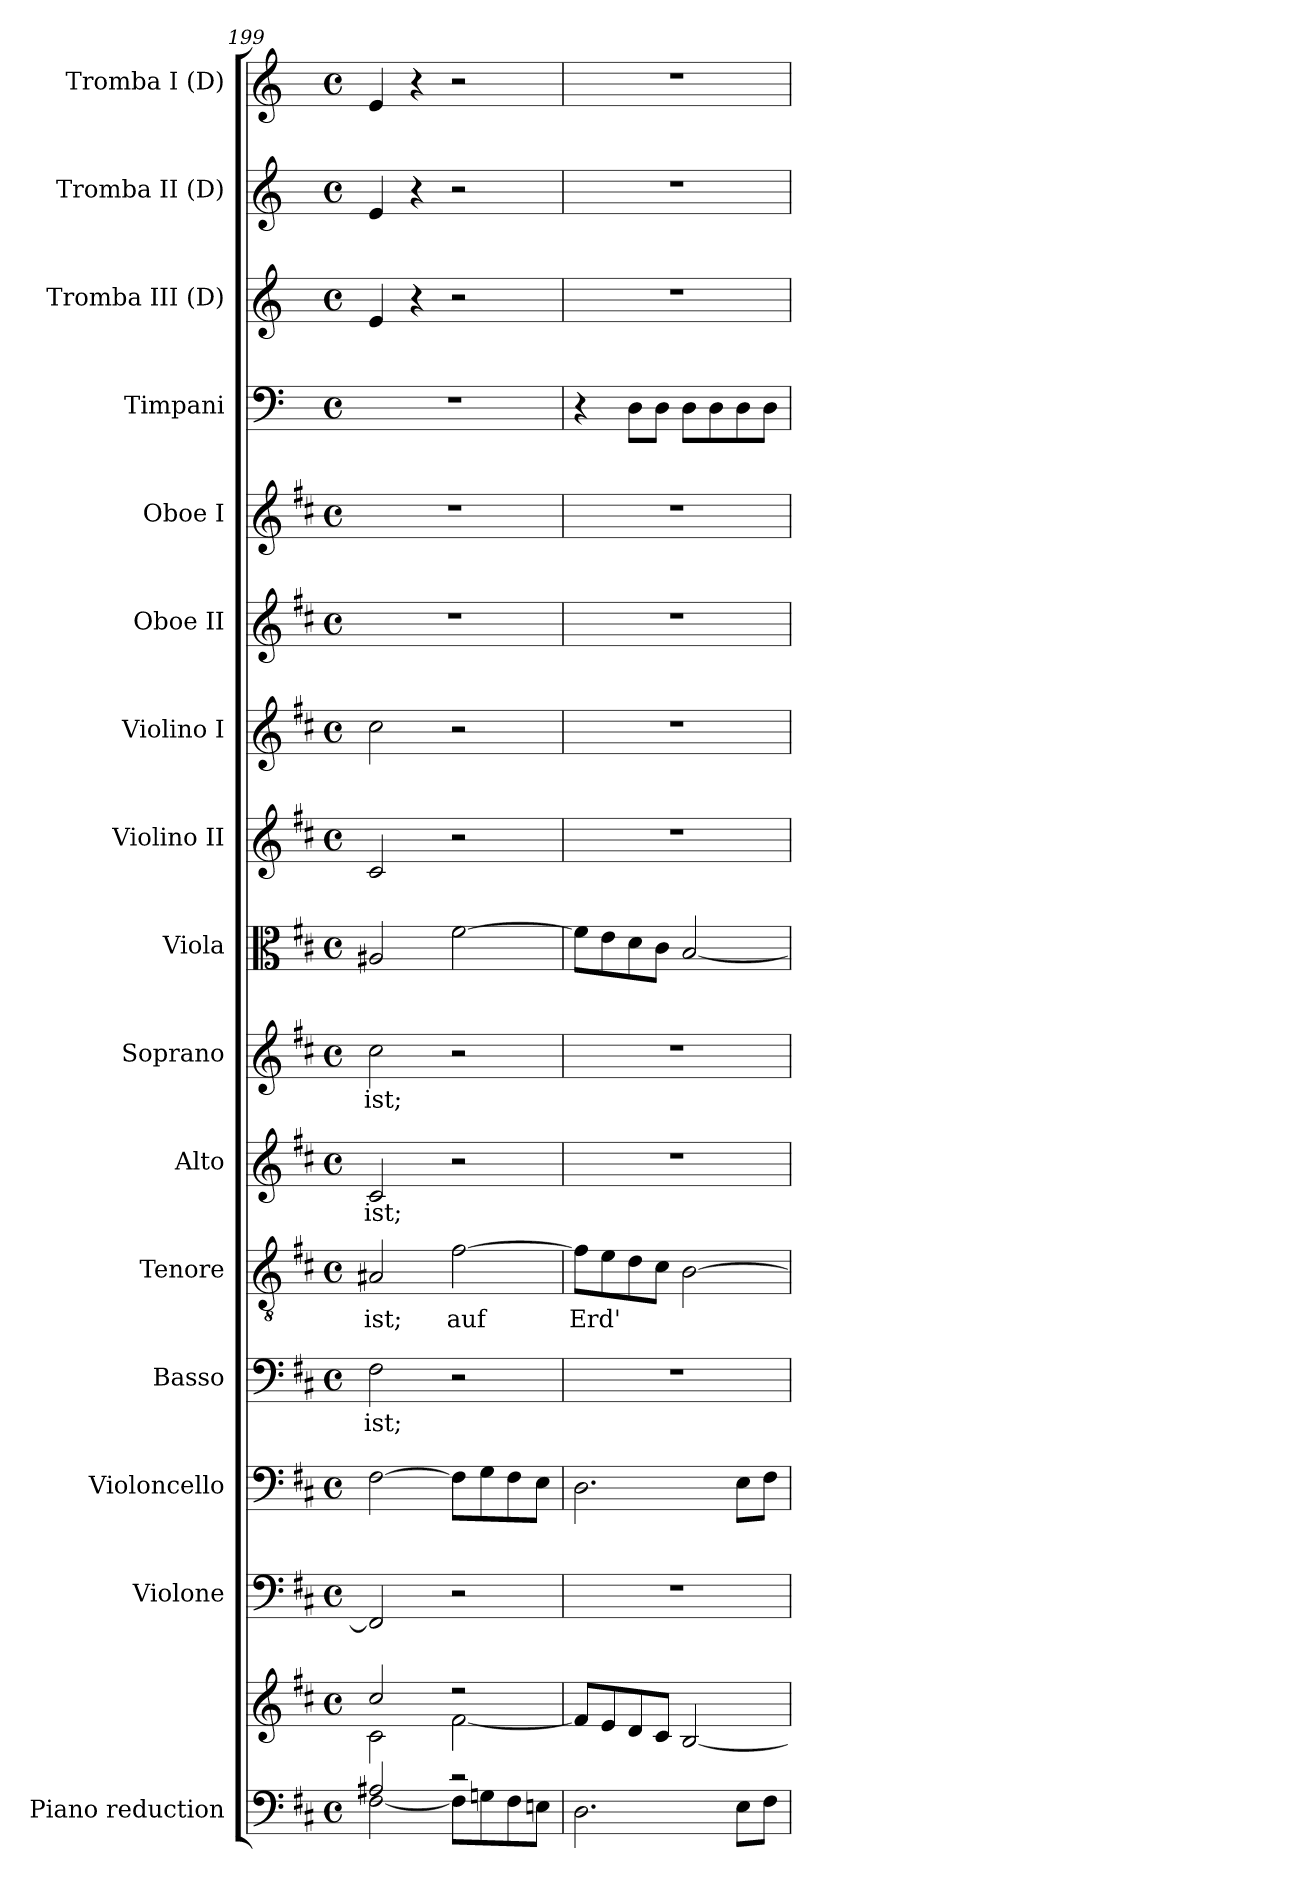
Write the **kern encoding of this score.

**kern	**kern	**kern	**kern	**kern	**text	**kern	**text	**kern	**text	**kern	**text	**kern	**kern	**kern	**kern	**kern	**kern	**kern	**kern	**kern
*part16	*part16	*part15	*part14	*part13	*part13	*part12	*part12	*part11	*part11	*part10	*part10	*part9	*part8	*part7	*part6	*part5	*part4	*part3	*part2	*part1
*staff17	*staff16	*staff15	*staff14	*staff13	*staff13	*staff12	*staff12	*staff11	*staff11	*staff10	*staff10	*staff9	*staff8	*staff7	*staff6	*staff5	*staff4	*staff3	*staff2	*staff1
*I"Piano reduction	*	*I"Violone	*I"Violoncello	*I"Basso	*	*I"Tenore	*	*I"Alto	*	*I"Soprano	*	*I"Viola	*I"Violino II	*I"Violino I	*I"Oboe II	*I"Oboe I	*I"Timpani	*I"Tromba III (D)	*I"Tromba II (D)	*I"Tromba I (D)
*I'Pno	*	*	*	*	*	*	*	*	*	*	*	*	*	*	*I'Ob	*I'Ob	*I'Timp	*	*	*
*clefF4	*clefG2	*clefF4	*clefF4	*clefF4	*	*clefGv2	*	*clefG2	*	*clefG2	*	*clefC3	*clefG2	*clefG2	*clefG2	*clefG2	*clefF4	*clefG2	*clefG2	*clefG2
*	*	*ITrd7c12	*	*	*	*	*	*	*	*	*	*	*	*	*	*	*	*ITrd-1c-2	*ITrd-1c-2	*ITrd-1c-2
*k[f#c#]	*k[f#c#]	*k[f#c#]	*k[f#c#]	*k[f#c#]	*	*k[f#c#]	*	*k[f#c#]	*	*k[f#c#]	*	*k[f#c#]	*k[f#c#]	*k[f#c#]	*k[f#c#]	*k[f#c#]	*k[]	*k[f#c#]	*k[f#c#]	*k[f#c#]
*M4/4	*M4/4	*M4/4	*M4/4	*M4/4	*	*M4/4	*	*M4/4	*	*M4/4	*	*M4/4	*M4/4	*M4/4	*M4/4	*M4/4	*M4/4	*M4/4	*M4/4	*M4/4
*met(c)	*met(c)	*met(c)	*met(c)	*met(c)	*	*met(c)	*	*met(c)	*	*met(c)	*	*met(c)	*met(c)	*met(c)	*met(c)	*met(c)	*met(c)	*met(c)	*met(c)	*met(c)
=199	=199	=199	=199	=199	=199	=199	=199	=199	=199	=199	=199	=199	=199	=199	=199	=199	=199	=199	=199	=199
*^	*^	*	*	*	*	*	*	*	*	*	*	*	*	*	*	*	*	*	*	*
!	!	!	!	!	!	!	!LO:LY:b	!	!LO:LY:b	!	!LO:LY:b	!	!LO:LY:b	!	!	!	!	!	!	!	!	!
2A#X/	[2F#\	2cc#/	2c#\	2FFF#/]	[2F#\	2F#\	ist;	2A#X/	ist;	2c#/	ist;	2cc#\	ist;	2A#X/	2c#/	2cc#\	1r	1r	1r	4f#/	4f#/	4f#/
.	.	.	.	.	.	.	.	.	.	.	.	.	.	.	.	.	.	.	.	4r	4r	4r
!	!	!	!	!	!	!	!	!	!LO:LY:b	!	!	!	!	!	!	!	!	!	!	!	!	!
2r	8F#\L]	2r	[2f#\	2r	8F#\L]	2r	.	[2f#\	auf	2r	.	2r	.	[2f#\	2r	2r	.	.	.	2r	2r	2r
.	8Gn\	.	.	.	8G\	.	.	.	.	.	.	.	.	.	.	.	.	.	.	.	.	.
.	8F#\	.	.	.	8F#\	.	.	.	.	.	.	.	.	.	.	.	.	.	.	.	.	.
.	8En\J	.	.	.	8E\J	.	.	.	.	.	.	.	.	.	.	.	.	.	.	.	.	.
*	*	*v	*v	*	*	*	*	*	*	*	*	*	*	*	*	*	*	*	*	*	*	*
=200	=200	=200	=200	=200	=200	=200	=200	=200	=200	=200	=200	=200	=200	=200	=200	=200	=200	=200	=200	=200	=200
!	!	!	!	!	!	!	!	!LO:LY:b	!	!	!	!	!	!	!	!	!	!	!	!	!
*v	*v	*	*	*	*	*	*	*	*	*	*	*	*	*	*	*	*	*	*	*	*
2.D\	8f#/L]	1r	2.D\	1r	.	8f#\L]	-Erd'	1r	.	1r	.	8f#\L]	1r	1r	1r	1r	4r	1r	1r	1r
.	8e/	.	.	.	.	8e\	.	.	.	.	.	8e\	.	.	.	.	.	.	.	.
.	8d/	.	.	.	.	8d\	.	.	.	.	.	8d\	.	.	.	.	8D\L	.	.	.
.	8c#/J	.	.	.	.	8c#\J	.	.	.	.	.	8c#\J	.	.	.	.	8D\J	.	.	.
.	[2B/	.	.	.	.	[2B\	.	.	.	.	.	[2B/	.	.	.	.	8D\L	.	.	.
.	.	.	.	.	.	.	.	.	.	.	.	.	.	.	.	.	8D\	.	.	.
8E\L	.	.	8E\L	.	.	.	.	.	.	.	.	.	.	.	.	.	8D\	.	.	.
8F#\J	.	.	8F#\J	.	.	.	.	.	.	.	.	.	.	.	.	.	8D\J	.	.	.
=	=	=	=	=	=	=	=	=	=	=	=	=	=	=	=	=	=	=	=	=
*-	*-	*-	*-	*-	*-	*-	*-	*-	*-	*-	*-	*-	*-	*-	*-	*-	*-	*-	*-	*-
